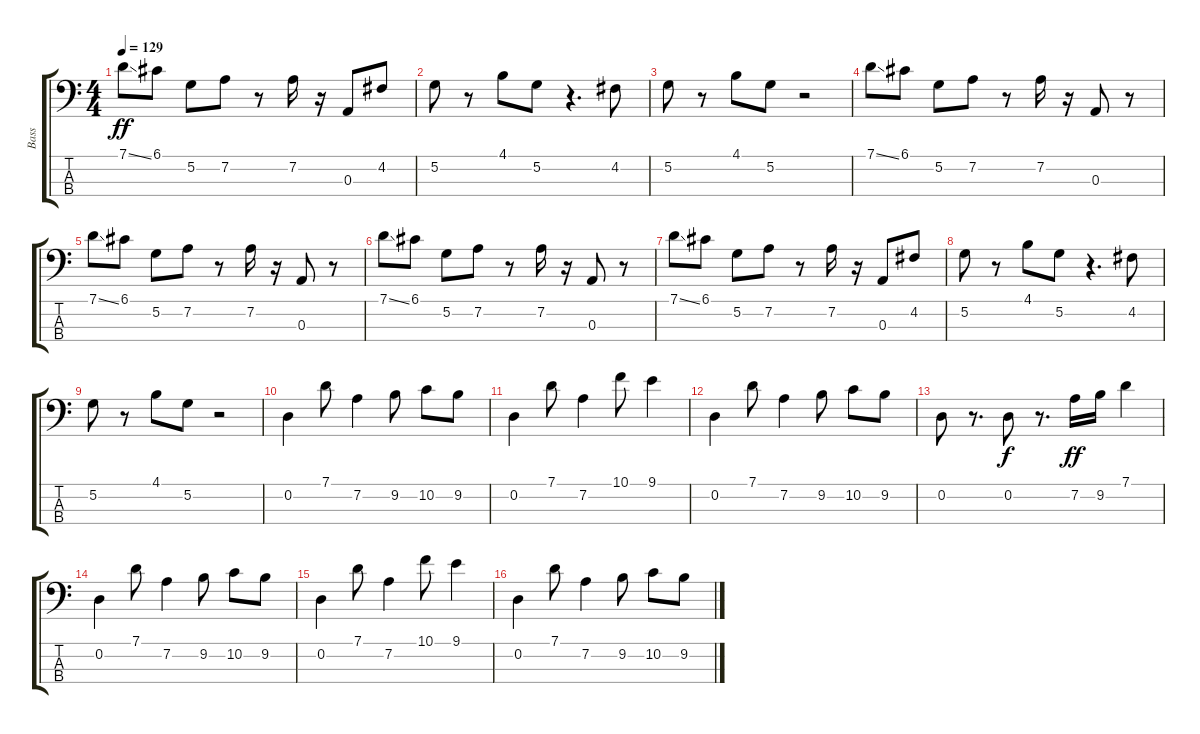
\track ("Bass" "Bass") {instrument fretlessbass}
\staff {score tabs}
\tuning (G2 D2 A1 E1) {hide}
\ts (4 4)
\tempo 129
\clef f4
\ks c
7.1{ss}.8{dy ff} 6.1.8 5.2.8 7.2.8 r.8 7.2.16 r.16 0.3.8 4.2.8 |
5.2.8 r.8 4.1.8 5.2.8 r.4{d} 4.2.8 |
5.2.8 r.8 4.1.8 5.2.8 r.2 |
7.1{ss}.8 6.1.8 5.2.8 7.2.8 r.8 7.2.16 r.16 0.3.8 r.8 |
7.1{ss}.8 6.1.8 5.2.8 7.2.8 r.8 7.2.16 r.16 0.3.8 r.8 |
7.1{ss}.8 6.1.8 5.2.8 7.2.8 r.8 7.2.16 r.16 0.3.8 r.8 |
7.1{ss}.8 6.1.8 5.2.8 7.2.8 r.8 7.2.16 r.16 0.3.8 4.2.8 |
5.2.8 r.8 4.1.8 5.2.8 r.4{d} 4.2.8 |
5.2.8 r.8 4.1.8 5.2.8 r.2 |
0.2.4 7.1.8 7.2.4 9.2.8 10.2.8 9.2.8 |
0.2.4 7.1.8 7.2.4 10.1.8 9.1.4 |
0.2.4 7.1.8 7.2.4 9.2.8 10.2.8 9.2.8 |
0.2.8 r.8{d} 0.2.8{dy f} r.8{d} 7.2.16{dy ff} 9.2.16 7.1.4 |
0.2.4 7.1.8 7.2.4 9.2.8 10.2.8 9.2.8 |
0.2.4 7.1.8 7.2.4 10.1.8 9.1.4 |
0.2.4 7.1.8 7.2.4 9.2.8 10.2.8 9.2.8
